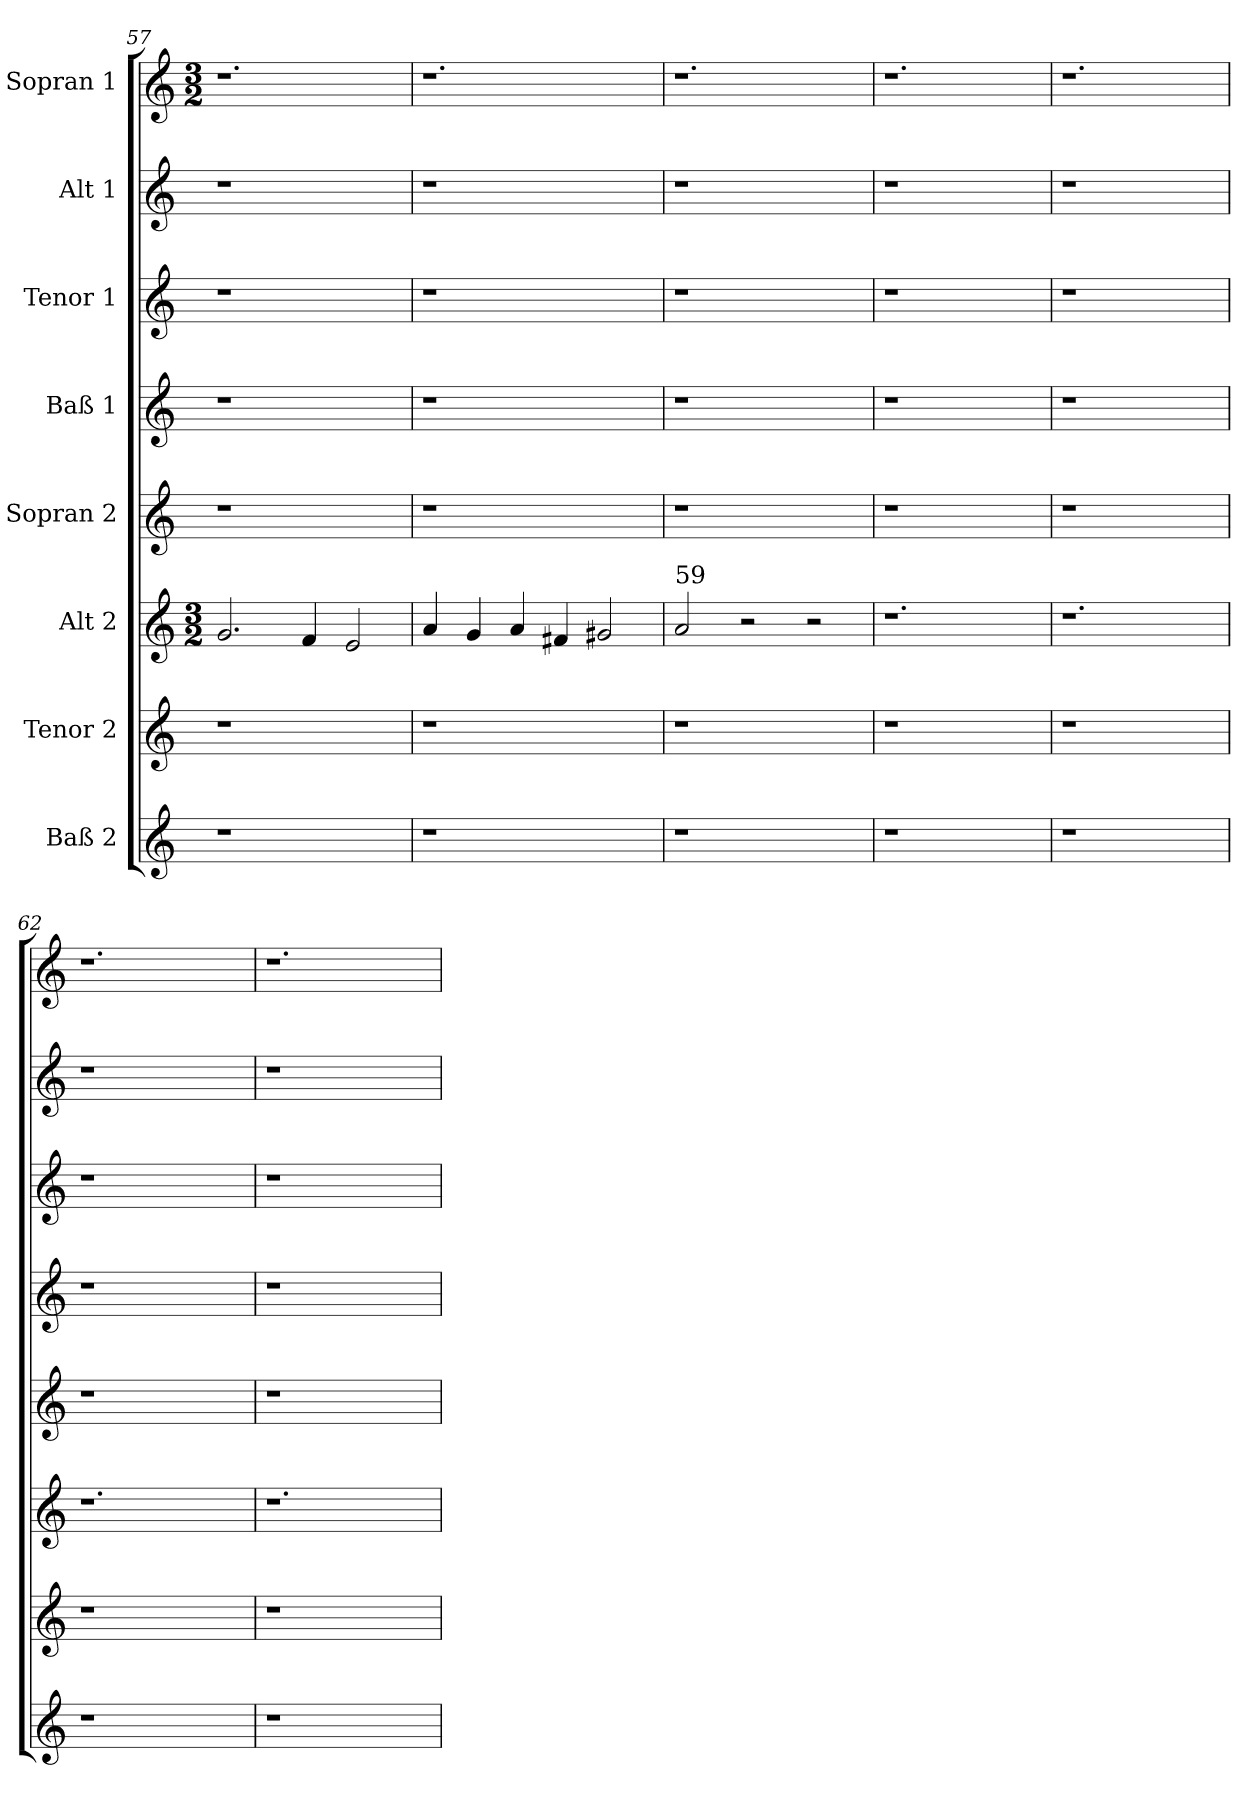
**kern	**kern	**kern	**kern	**kern	**kern	**kern	**kern
*part8	*part7	*part6	*part5	*part4	*part3	*part2	*part1
*staff8	*staff7	*staff6	*staff5	*staff4	*staff3	*staff2	*staff1
*I"Baß 2	*I"Tenor 2	*I"Alt 2	*I"Sopran 2	*I"Baß 1	*I"Tenor 1	*I"Alt 1	*I"Sopran 1
*clefG2	*clefG2	*clefG2	*clefG2	*clefG2	*clefG2	*clefG2	*clefG2
*k[]	*k[]	*k[]	*k[]	*k[]	*k[]	*k[]	*k[]
*	*	*M3/2	*	*	*	*	*M3/2
=57	=57	=57	=57	=57	=57	=57	=57
1r	1r	2.g/	1r	1r	1r	1r	1.r
.	.	4f/	.	.	.	.	.
2ryy	2ryy	2e/	2ryy	2ryy	2ryy	2ryy	.
=58	=58	=58	=58	=58	=58	=58	=58
1r	1r	4a/	1r	1r	1r	1r	1.r
.	.	4g/	.	.	.	.	.
.	.	4a/	.	.	.	.	.
.	.	4f#X/	.	.	.	.	.
2ryy	2ryy	2g#X/	2ryy	2ryy	2ryy	2ryy	.
=59	=59	=59	=59	=59	=59	=59	=59
!	!	!LO:TX:a:t=59	!	!	!	!	!
1r	1r	2a/	1r	1r	1r	1r	1.r
.	.	2r	.	.	.	.	.
2ryy	2ryy	2r	2ryy	2ryy	2ryy	2ryy	.
=60	=60	=60	=60	=60	=60	=60	=60
1r	1r	1.r	1r	1r	1r	1r	1.r
2ryy	2ryy	.	2ryy	2ryy	2ryy	2ryy	.
=61	=61	=61	=61	=61	=61	=61	=61
1r	1r	1.r	1r	1r	1r	1r	1.r
2ryy	2ryy	.	2ryy	2ryy	2ryy	2ryy	.
=62	=62	=62	=62	=62	=62	=62	=62
1r	1r	1.r	1r	1r	1r	1r	1.r
2ryy	2ryy	.	2ryy	2ryy	2ryy	2ryy	.
!!LO:LB:g=z
=63	=63	=63	=63	=63	=63	=63	=63
1r	1r	1.r	1r	1r	1r	1r	1.r
2ryy	2ryy	.	2ryy	2ryy	2ryy	2ryy	.
=	=	=	=	=	=	=	=
*-	*-	*-	*-	*-	*-	*-	*-
